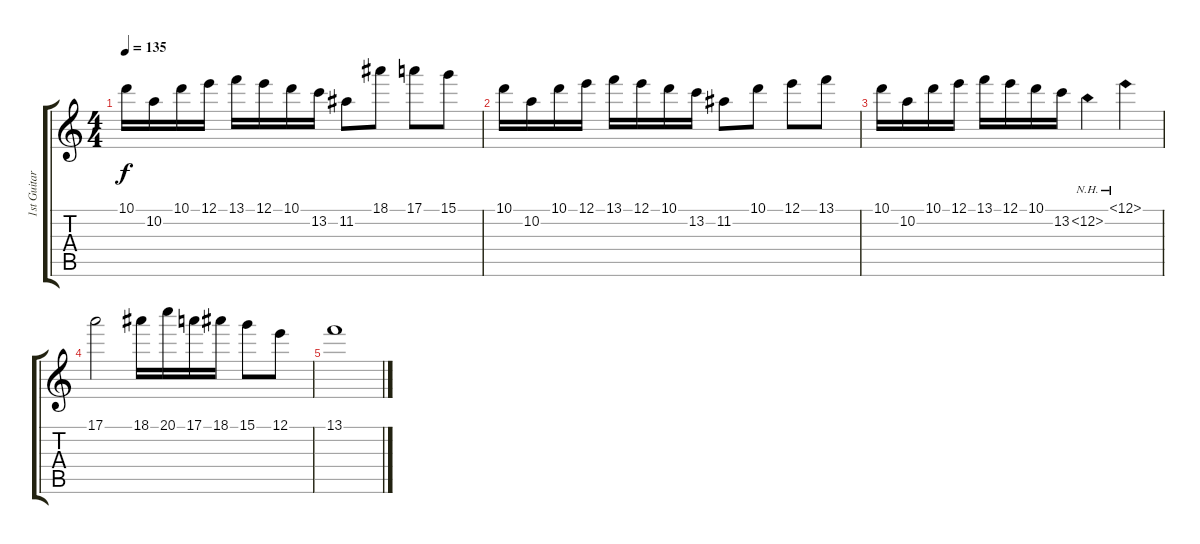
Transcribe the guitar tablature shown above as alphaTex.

\track ("1st Guitar" "1st Guitar") {instrument distortionguitar}
\staff {score tabs}
\tuning (E4 B3 G3 D3 A2 E2) {hide}
\ts (4 4)
\tempo 135
\clef g2
\ks c
10.1.16{dy f} 10.2.16 10.1.16 12.1.16 13.1.16 12.1.16 10.1.16 13.2.16 11.2.8 18.1.8 17.1.8 15.1.8 |
10.1.16 10.2.16 10.1.16 12.1.16 13.1.16 12.1.16 10.1.16 13.2.16 11.2.8 10.1.8 12.1.8 13.1.8 |
10.1.16 10.2.16 10.1.16 12.1.16 13.1.16 12.1.16 10.1.16 13.2.16 11.2{nh}.4 18.1{nh}.4 |
17.1.2 18.1.16 20.1.16 17.1.16 18.1.16 15.1.8 12.1.8 |
13.1.1
